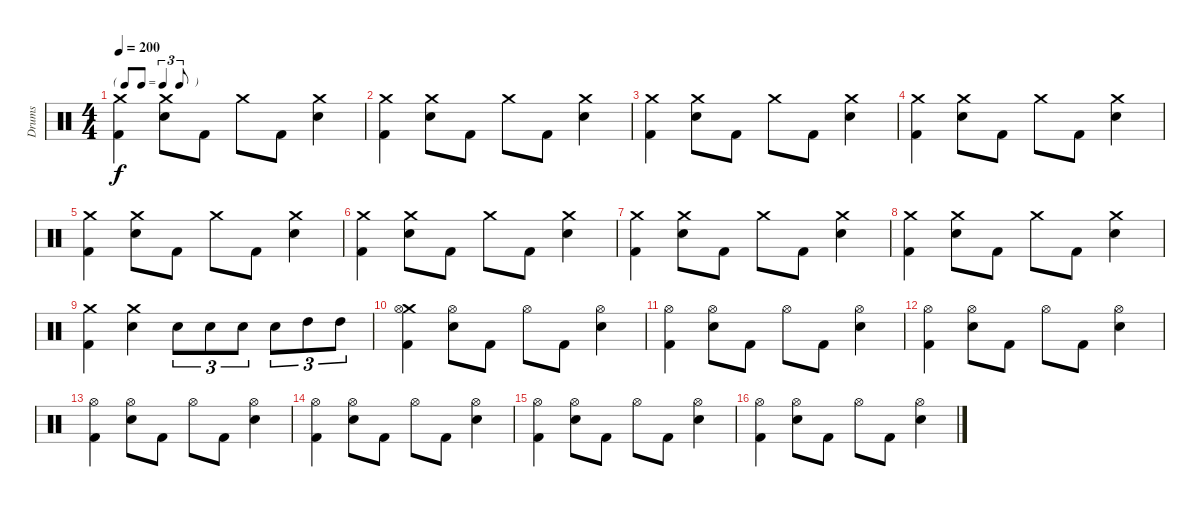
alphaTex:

\track ("Drums" "Drums") {instrument percussion}
\staff {score}
\articulation defaults
\ts (4 4)
\tf triplet8th
\tempo 200
\clef neutral
\ks c
("Crash medium (hit)" "Kick (hit) 2").4{dy f} ("Crash medium (hit)" "Electric Snare (hit)").8 "Kick (hit) 2".8 "Crash medium (hit)".8 "Kick (hit) 2".8 ("Crash medium (hit)" "Electric Snare (hit)").4 |
("Crash medium (hit)" "Kick (hit) 2").4 ("Crash medium (hit)" "Electric Snare (hit)").8 "Kick (hit) 2".8 "Crash medium (hit)".8 "Kick (hit) 2".8 ("Crash medium (hit)" "Electric Snare (hit)").4 |
("Crash medium (hit)" "Kick (hit) 2").4 ("Crash medium (hit)" "Electric Snare (hit)").8 "Kick (hit) 2".8 "Crash medium (hit)".8 "Kick (hit) 2".8 ("Crash medium (hit)" "Electric Snare (hit)").4 |
("Crash medium (hit)" "Kick (hit) 2").4 ("Crash medium (hit)" "Electric Snare (hit)").8 "Kick (hit) 2".8 "Crash medium (hit)".8 "Kick (hit) 2".8 ("Crash medium (hit)" "Electric Snare (hit)").4 |
("Crash medium (hit)" "Kick (hit) 2").4 ("Crash medium (hit)" "Electric Snare (hit)").8 "Kick (hit) 2".8 "Crash medium (hit)".8 "Kick (hit) 2".8 ("Crash medium (hit)" "Electric Snare (hit)").4 |
("Crash medium (hit)" "Kick (hit) 2").4 ("Crash medium (hit)" "Electric Snare (hit)").8 "Kick (hit) 2".8 "Crash medium (hit)".8 "Kick (hit) 2".8 ("Crash medium (hit)" "Electric Snare (hit)").4 |
("Crash medium (hit)" "Kick (hit) 2").4 ("Crash medium (hit)" "Electric Snare (hit)").8 "Kick (hit) 2".8 "Crash medium (hit)".8 "Kick (hit) 2".8 ("Crash medium (hit)" "Electric Snare (hit)").4 |
("Crash medium (hit)" "Kick (hit) 2").4 ("Crash medium (hit)" "Electric Snare (hit)").8 "Kick (hit) 2".8 "Crash medium (hit)".8 "Kick (hit) 2".8 ("Crash medium (hit)" "Electric Snare (hit)").4 |
("Crash medium (hit)" "Kick (hit) 2").4 ("Crash medium (hit)" "Electric Snare (hit)").4 "Electric Snare (hit)".8{tu (3 2)} "Electric Snare (hit)".8{tu (3 2)} "Electric Snare (hit)".8{tu (3 2)} "Electric Snare (hit)".8{tu (3 2)} "High Tom (hit)".8{tu (3 2)} "High Tom (hit)".8{tu (3 2)} |
("Crash medium (hit)" "Hi-Hat (open)" "Kick (hit) 2").4 ("Hi-Hat (open)" "Electric Snare (hit)").8 "Kick (hit) 2".8 "Hi-Hat (open)".8 "Kick (hit) 2".8 ("Hi-Hat (open)" "Electric Snare (hit)").4 |
("Hi-Hat (open)" "Kick (hit) 2").4 ("Hi-Hat (open)" "Electric Snare (hit)").8 "Kick (hit) 2".8 "Hi-Hat (open)".8 "Kick (hit) 2".8 ("Hi-Hat (open)" "Electric Snare (hit)").4 |
("Hi-Hat (open)" "Kick (hit) 2").4 ("Hi-Hat (open)" "Electric Snare (hit)").8 "Kick (hit) 2".8 "Hi-Hat (open)".8 "Kick (hit) 2".8 ("Hi-Hat (open)" "Electric Snare (hit)").4 |
("Hi-Hat (open)" "Kick (hit) 2").4 ("Hi-Hat (open)" "Electric Snare (hit)").8 "Kick (hit) 2".8 "Hi-Hat (open)".8 "Kick (hit) 2".8 ("Hi-Hat (open)" "Electric Snare (hit)").4 |
("Hi-Hat (open)" "Kick (hit) 2").4 ("Hi-Hat (open)" "Electric Snare (hit)").8 "Kick (hit) 2".8 "Hi-Hat (open)".8 "Kick (hit) 2".8 ("Hi-Hat (open)" "Electric Snare (hit)").4 |
("Hi-Hat (open)" "Kick (hit) 2").4 ("Hi-Hat (open)" "Electric Snare (hit)").8 "Kick (hit) 2".8 "Hi-Hat (open)".8 "Kick (hit) 2".8 ("Hi-Hat (open)" "Electric Snare (hit)").4 |
("Hi-Hat (open)" "Kick (hit) 2").4 ("Hi-Hat (open)" "Electric Snare (hit)").8 "Kick (hit) 2".8 "Hi-Hat (open)".8 "Kick (hit) 2".8 ("Hi-Hat (open)" "Electric Snare (hit)").4
